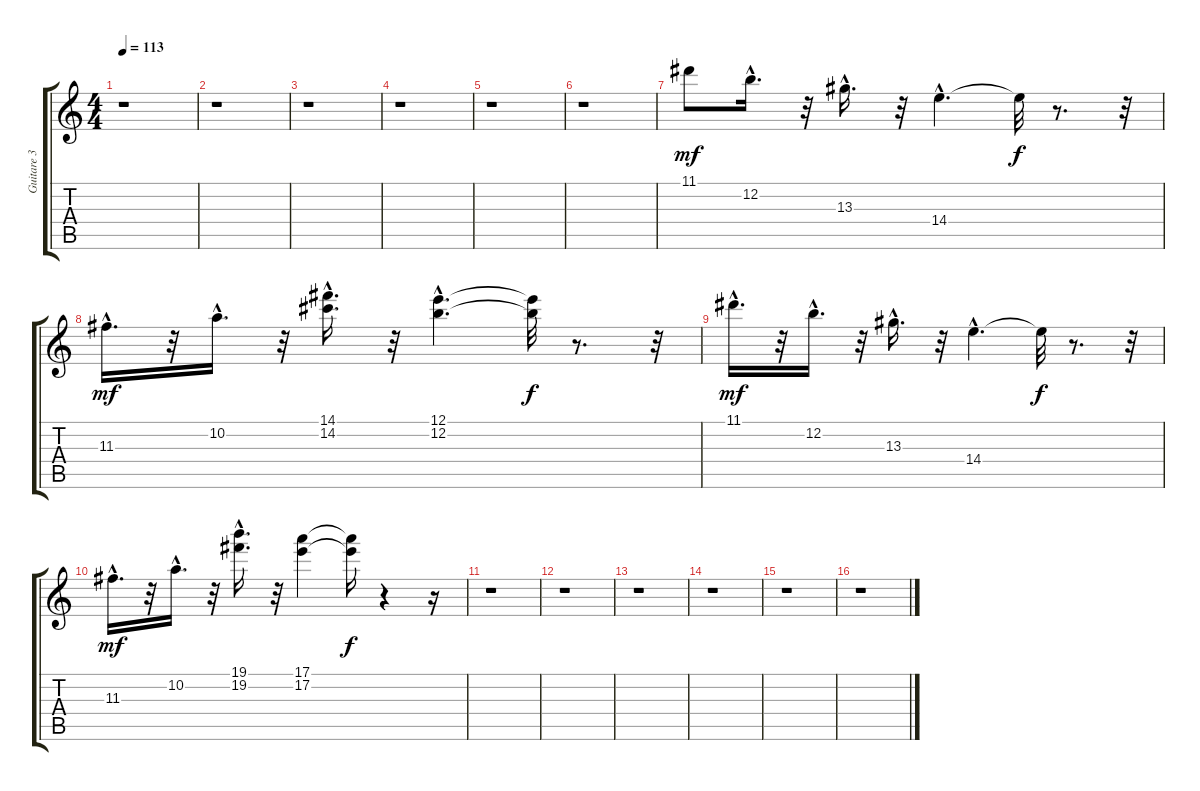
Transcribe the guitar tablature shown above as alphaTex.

\track ("Guitare 3" "Guitare 3") {instrument electricguitarclean}
\staff {score tabs}
\tuning (E4 B3 G3 D3 A2 E2) {hide}
\ts (4 4)
\tempo 113
\clef g2
\ks c
r.1{dy mf instrument electricguitarclean} |
r.1 |
r.1 |
r.1 |
r.1 |
r.1 |
11.1.8 12.2{hac}.16{d} r.32 13.3{hac}.16{d} r.32 14.4{hac}.4{d} 14.4{t}.32{dy f} r.8{d} r.32 |
11.3{hac}.16{d dy mf} r.32 10.2{hac}.16{d} r.32 (14.1{hac} 14.2{hac}).16{d} r.32 (12.1{hac} 12.2{hac}).4{d} (12.1{t} 12.2{t}).32{dy f} r.8{d} r.32 |
11.1{hac}.16{d dy mf} r.32 12.2{hac}.16{d} r.32 13.3{hac}.16{d} r.32 14.4{hac}.4{d} 14.4{t}.32{dy f} r.8{d} r.32 |
11.3{hac}.16{d dy mf} r.32 10.2{hac}.16{d} r.32 (19.1{hac} 19.2{hac}).16{d} r.32 (17.1 17.2).4 (17.1{t} 17.2{t}).16{dy f} r.4 r.16 |
r.1 |
r.1 |
r.1 |
r.1 |
r.1 |
r.1
